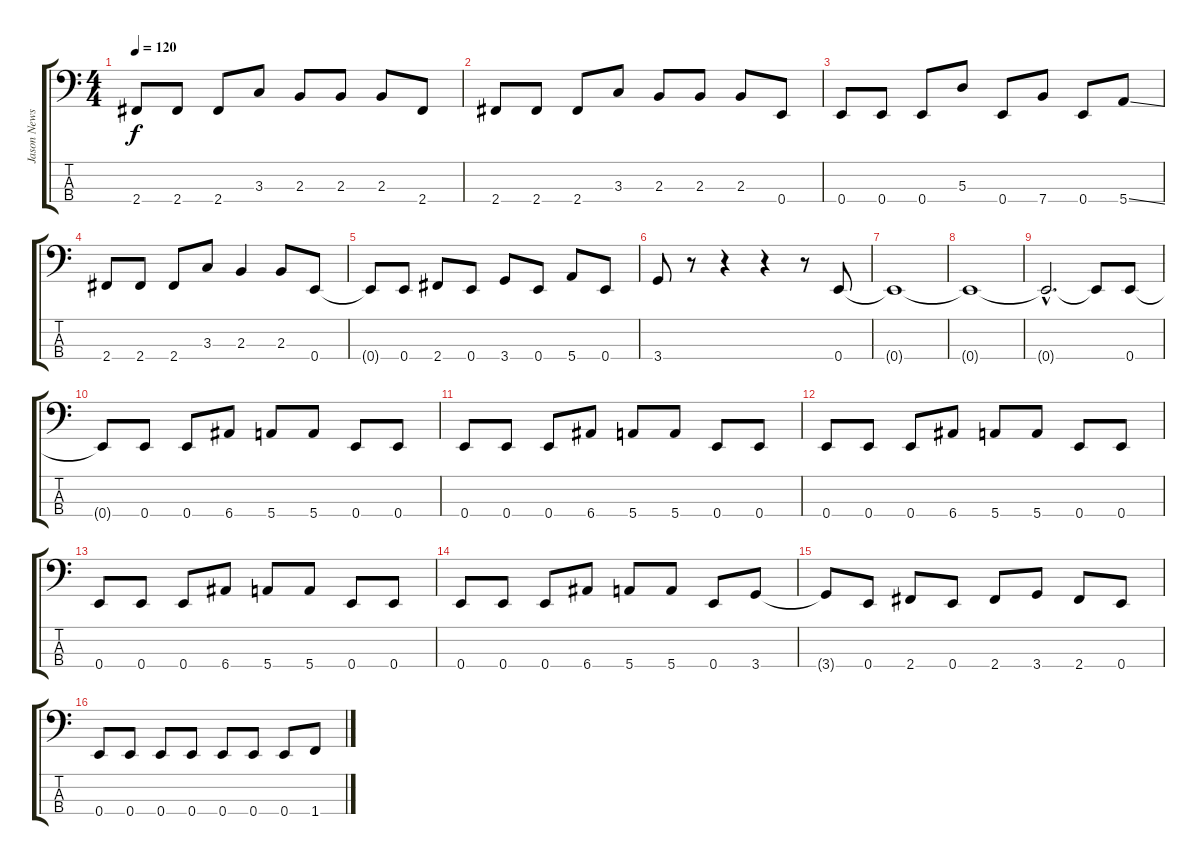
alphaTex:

\track ("Jason Newsted (Bass)" "Jason News") {instrument electricbasspick}
\staff {score tabs}
\tuning (G2 D2 A1 E1) {hide}
\ts (4 4)
\tempo 120
\clef f4
\ks c
2.4.8{dy f} 2.4.8 2.4.8 3.3.8 2.3.8 2.3.8 2.3.8 2.4.8 |
2.4.8 2.4.8 2.4.8 3.3.8 2.3.8 2.3.8 2.3.8 0.4.8 |
0.4.8 0.4.8 0.4.8 5.3.8 0.4.8 7.4.8 0.4.8 5.4{ss}.8 |
2.4.8 2.4.8 2.4.8 3.3.8 2.3.4 2.3.8 0.4.8 |
0.4{t}.8 0.4.8 2.4.8 0.4.8 3.4.8 0.4.8 5.4.8 0.4.8 |
3.4.8 r.8 r.4 r.4 r.8 0.4.8 |
0.4{t}.1 |
0.4{t}.1 |
0.4{hac t}.2{d} 0.4{t}.8 0.4.8 |
0.4{t}.8 0.4.8 0.4.8 6.4.8 5.4.8 5.4.8 0.4.8 0.4.8 |
0.4.8 0.4.8 0.4.8 6.4.8 5.4.8 5.4.8 0.4.8 0.4.8 |
0.4.8 0.4.8 0.4.8 6.4.8 5.4.8 5.4.8 0.4.8 0.4.8 |
0.4.8 0.4.8 0.4.8 6.4.8 5.4.8 5.4.8 0.4.8 0.4.8 |
0.4.8 0.4.8 0.4.8 6.4.8 5.4.8 5.4.8 0.4.8 3.4.8 |
3.4{t}.8 0.4.8 2.4.8 0.4.8 2.4.8 3.4.8 2.4.8 0.4.8 |
0.4.8 0.4.8 0.4.8 0.4.8 0.4.8 0.4.8 0.4.8 1.4.8
